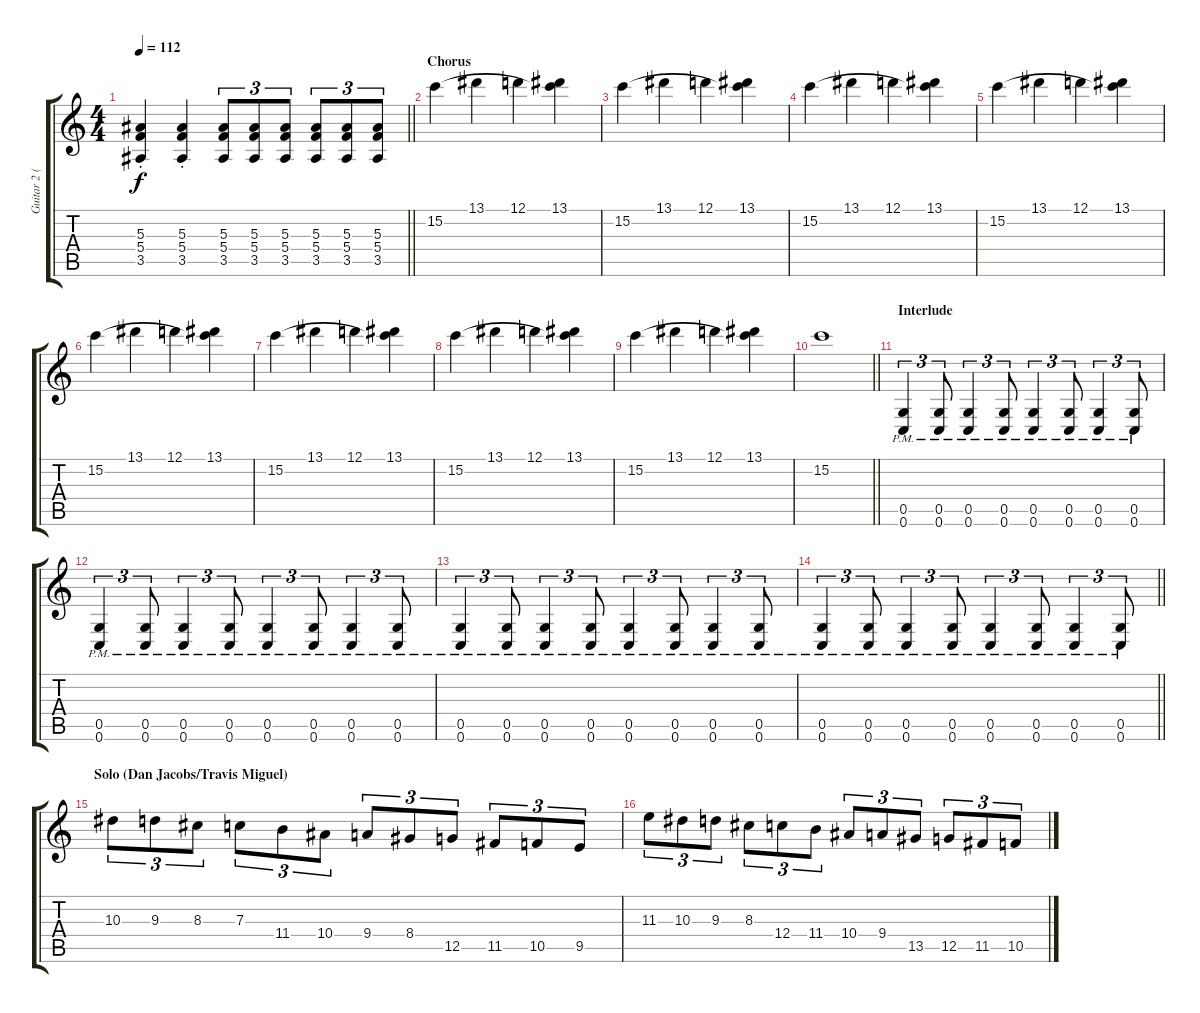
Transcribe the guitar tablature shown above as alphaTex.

\track ("Guitar 2 (Travis Miguel)" "Guitar 2 (") {instrument distortionguitar}
\staff {score tabs}
\tuning (D4 A3 F3 C3 G2 C2) {hide}
\ts (4 4)
\tempo 112
\clef g2
\barLineRight lightlight
\ks c
(5.3{st} 5.4{st} 3.5{st}).4{dy f volume 10} (5.3{st} 5.4{st} 3.5{st}).4 (5.3 5.4 3.5).8{tu (3 2)} (5.3 5.4 3.5).8{tu (3 2)} (5.3 5.4 3.5).8{tu (3 2)} (5.3 5.4 3.5).8{tu (3 2)} (5.3 5.4 3.5).8{tu (3 2)} (5.3 5.4 3.5).8{tu (3 2)} |
\section ("" "Chorus")
15.2.4{volume 6} 13.1.4 12.1.4 (13.1 15.2{t}).4 |
15.2.4 13.1.4 12.1.4 (13.1 15.2{t}).4 |
15.2.4 13.1.4 12.1.4 (13.1 15.2{t}).4 |
15.2.4 13.1.4 12.1.4 (13.1 15.2{t}).4 |
15.2.4 13.1.4 12.1.4 (13.1 15.2{t}).4 |
15.2.4 13.1.4 12.1.4 (13.1 15.2{t}).4 |
15.2.4 13.1.4 12.1.4 (13.1 15.2{t}).4 |
15.2.4 13.1.4 12.1.4 (13.1 15.2{t}).4 |
\barLineRight lightlight
15.2.1 |
\section ("" "Interlude")
(0.5{pm} 0.6{pm}).4{tu (3 2) volume 10} (0.5{pm} 0.6{pm}).8{tu (3 2)} (0.5{pm} 0.6{pm}).4{tu (3 2)} (0.5{pm} 0.6{pm}).8{tu (3 2)} (0.5{pm} 0.6{pm}).4{tu (3 2)} (0.5{pm} 0.6{pm}).8{tu (3 2)} (0.5{pm} 0.6{pm}).4{tu (3 2)} (0.5{pm} 0.6{pm}).8{tu (3 2)} |
(0.5{pm} 0.6{pm}).4{tu (3 2)} (0.5{pm} 0.6{pm}).8{tu (3 2)} (0.5{pm} 0.6{pm}).4{tu (3 2)} (0.5{pm} 0.6{pm}).8{tu (3 2)} (0.5{pm} 0.6{pm}).4{tu (3 2)} (0.5{pm} 0.6{pm}).8{tu (3 2)} (0.5{pm} 0.6{pm}).4{tu (3 2)} (0.5{pm} 0.6{pm}).8{tu (3 2)} |
(0.5{pm} 0.6{pm}).4{tu (3 2)} (0.5{pm} 0.6{pm}).8{tu (3 2)} (0.5{pm} 0.6{pm}).4{tu (3 2)} (0.5{pm} 0.6{pm}).8{tu (3 2)} (0.5{pm} 0.6{pm}).4{tu (3 2)} (0.5{pm} 0.6{pm}).8{tu (3 2)} (0.5{pm} 0.6{pm}).4{tu (3 2)} (0.5{pm} 0.6{pm}).8{tu (3 2)} |
\barLineRight lightlight
(0.5{pm} 0.6{pm}).4{tu (3 2)} (0.5{pm} 0.6{pm}).8{tu (3 2)} (0.5{pm} 0.6{pm}).4{tu (3 2)} (0.5{pm} 0.6{pm}).8{tu (3 2)} (0.5{pm} 0.6{pm}).4{tu (3 2)} (0.5{pm} 0.6{pm}).8{tu (3 2)} (0.5{pm} 0.6{pm}).4{tu (3 2)} (0.5{pm} 0.6{pm}).8{tu (3 2)} |
\section ("" "Solo (Dan Jacobs/Travis Miguel)")
10.3.8{tu (3 2) volume 8} 9.3.8{tu (3 2)} 8.3.8{tu (3 2)} 7.3.8{tu (3 2)} 11.4.8{tu (3 2)} 10.4.8{tu (3 2)} 9.4.8{tu (3 2)} 8.4.8{tu (3 2)} 12.5.8{tu (3 2)} 11.5.8{tu (3 2)} 10.5.8{tu (3 2)} 9.5.8{tu (3 2)} |
11.3.8{tu (3 2)} 10.3.8{tu (3 2)} 9.3.8{tu (3 2)} 8.3.8{tu (3 2)} 12.4.8{tu (3 2)} 11.4.8{tu (3 2)} 10.4.8{tu (3 2)} 9.4.8{tu (3 2)} 13.5.8{tu (3 2)} 12.5.8{tu (3 2)} 11.5.8{tu (3 2)} 10.5.8{tu (3 2)}
